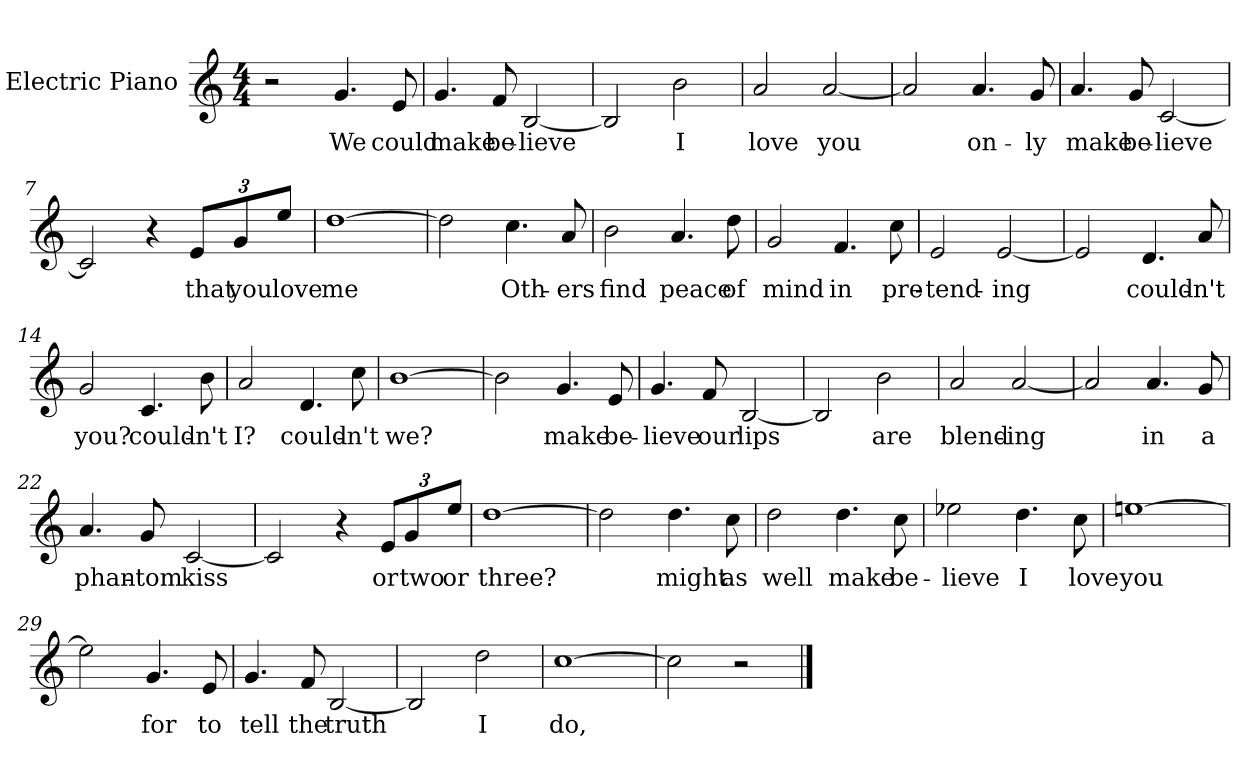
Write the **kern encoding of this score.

**kern	**text
*part1	*part1
*staff1	*staff1
*I"Electric Piano	*
*I'E.Pno	*
*clefG2	*
*k[]	*
*C:	*
*M4/4	*
=1	=1
2r	.
4.g/	We
8e/	could
=2	=2
4.g/	make
8f/	be-
[2B/	-lieve
=3	=3
2B/]	.
2b\	I
=4	=4
2a/	love
[2a/	you
=5	=5
2a/]	.
4.a/	on-
8g/	-ly
!!LO:LB:g=z
=6	=6
4.a/	make
8g/	be-
[2c/	-lieve
=7	=7
2c/]	.
4r	.
*Xbrackettup	*
12e/L	that
12g/	you
12ee/J	love
=8	=8
[1dd	me
=9	=9
2dd\]	.
4.cc\	Oth-
8a/	-ers
=10	=10
2b\	find
4.a/	peace
8dd\	of
!!LO:LB:g=z
=11	=11
2g/	mind
4.f/	in
8cc\	pre-
=12	=12
2e/	-tend-
[2e/	-ing
=13	=13
2e/]	.
4.d/	could-
8a/	-n't
=14	=14
2g/	you?
4.c/	could-
8b\	-n't
=15	=15
2a/	I?
4.d/	could-
8cc\	-n't
=16	=16
[1b	we?
!!LO:LB:g=z
=17	=17
2b\]	.
4.g/	make
8e/	be-
=18	=18
4.g/	-lieve
8f/	our
[2B/	lips
=19	=19
2B/]	.
2b\	are
=20	=20
2a/	blend-
[2a/	-ing
=21	=21
2a/]	.
4.a/	in
8g/	a
=22	=22
4.a/	phan-
8g/	-tom
[2c/	kiss
!!LO:LB:g=z
=23	=23
2c/]	.
4r	.
12e/L	or
12g/	two
12ee/J	or
=24	=24
[1dd	three?
=25	=25
2dd\]	.
4.dd\	might
8cc\	as
=26	=26
2dd\	well
4.dd\	make
8cc\	be-
=27	=27
2ee-X\	-lieve
4.dd\	I
8cc\	love
=28	=28
[1een	you
!!LO:LB:g=z
=29	=29
2ee\]	.
4.g/	for
8e/	to
=30	=30
4.g/	tell
8f/	the
[2B/	truth
=31	=31
2B/]	.
2dd\	I
=32	=32
[1cc	do,
=33	=33
2cc\]	.
2r	.
==	==
*-	*-
